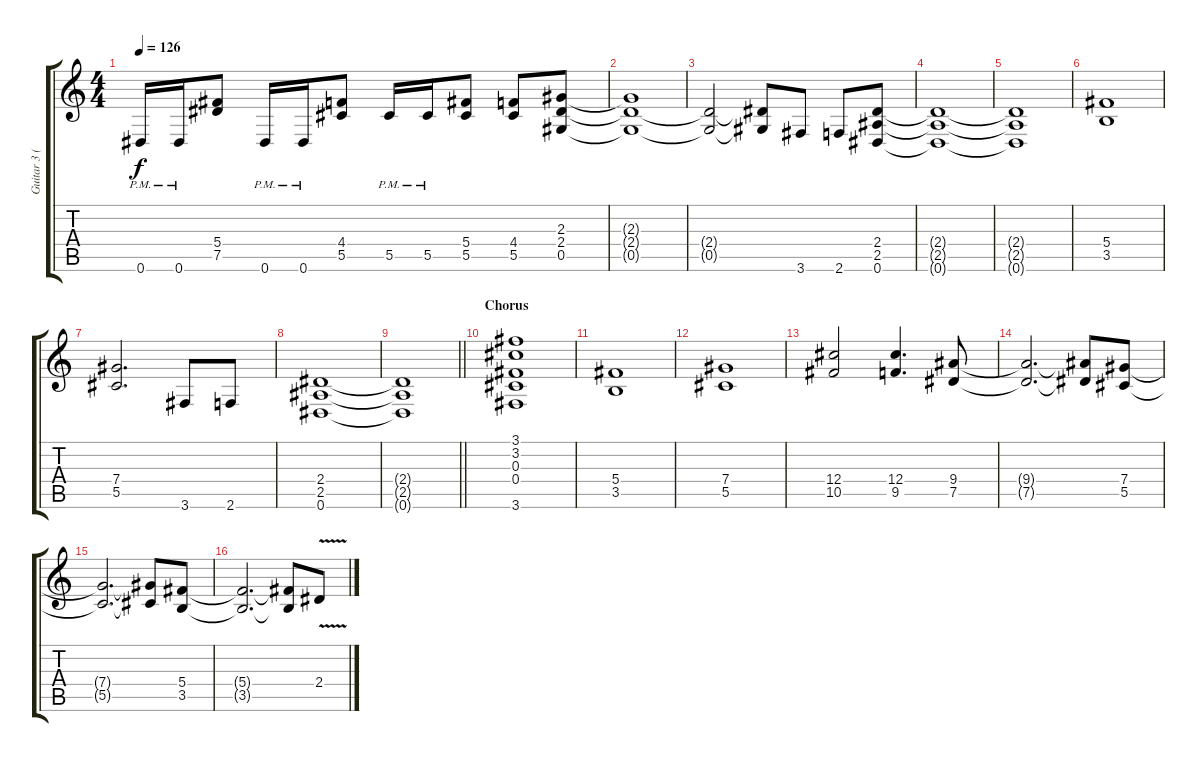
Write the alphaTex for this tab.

\track ("Guitar 3 (Rhythm)" "Guitar 3 (") {instrument distortionguitar}
\staff {score tabs}
\tuning (Eb4 Bb3 Gb3 Db3 Ab2 Eb2) {hide}
\ts (4 4)
\tempo 126
\clef g2
\ks c
0.6{pm}.16{dy f} 0.6{pm}.16 (5.4 7.5).8 0.6{pm}.16 0.6{pm}.16 (4.4 5.5).8 5.5{pm}.16 5.5{pm}.16 (5.4 5.5).8 (4.4 5.5).8 (2.3 2.4 0.5).8 |
(2.3{t} 2.4{t} 0.5{t}).1 |
(2.4{t} 0.5{t}).2 (2.4{t} 0.5{t}).8 3.6.8 2.6.8 (2.4 2.5 0.6).8 |
(2.4{t} 2.5{t} 0.6{t}).1 |
(2.4{t} 2.5{t} 0.6{t}).1 |
(5.4 3.5).1 |
(7.4 5.5).2{d} 3.6.8 2.6.8 |
(2.4 2.5 0.6).1 |
\barLineRight lightlight
(2.4{t} 2.5{t} 0.6{t}).1 |
\section ("" "Chorus")
(3.1 3.2 0.3 0.4 3.6).1 |
(5.4 3.5).1 |
(7.4 5.5).1 |
(12.4 10.5).2 (12.4 9.5).4{d} (9.4 7.5).8 |
(9.4{t} 7.5{t}).2{d} (9.4{t} 7.5{t}).8 (7.4 5.5).8 |
(7.4{t} 5.5{t}).2{d} (7.4{t} 5.5{t}).8 (5.4 3.5).8 |
(5.4{t} 3.5{t}).2{d} (5.4{t} 3.5{t}).8 2.4{v}.8
